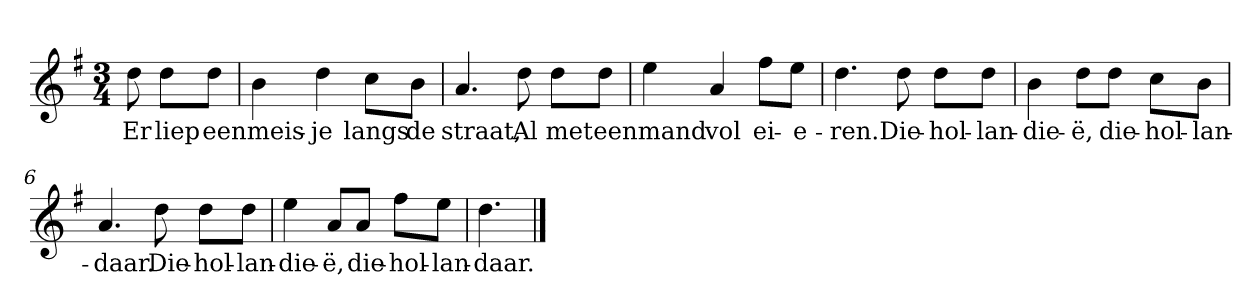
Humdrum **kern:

**kern	**text
*part1	*part1
*staff1	*staff1
*clefG2	*
*k[f#]	*
*G:	*
*M3/4	*
*MM120	*
=	=
8dd	Er
8dd\L	liep
8dd\J	een
=1	=1
4b	meis-
4dd	-je
8cc\L	langs
8b\J	de
=2	=2
4.a	straat,
8dd	Al
8dd\L	met
8dd\J	een
=3	=3
4ee	mand
4a	vol
8ff#\L	ei-
8ee\J	-e-
=4	=4
4.dd	-ren.
8dd	Die-
8dd\L	-hol-
8dd\J	-lan-
=5	=5
4b	-die-
8dd\L	-ë,
8dd\J	die-
8cc\L	-hol-
8b\J	-lan-
=6	=6
4.a	-daar.
8dd	Die-
8dd\L	-hol-
8dd\J	-lan-
=7	=7
4ee	-die-
8a/L	-ë,
8a/J	die-
8ff#\L	-hol-
8ee\J	-lan-
=8	=8
4.dd	-daar.
==	==
*-	*-
